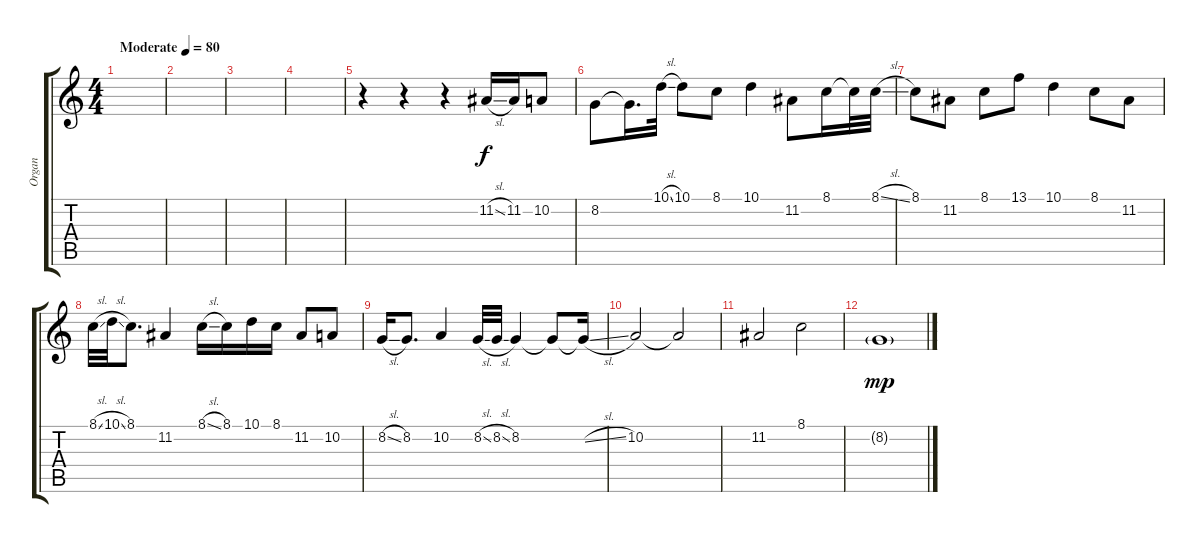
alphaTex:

\track ("Organ" "Organ") {instrument harmonica}
\staff {score tabs}
\tuning (E4 B3 G3 D3 A2 E2) {hide}
\ts (4 4)
\tempo (80 "Moderate")
\clef g2
\ks c
|
|
|
|
r.4 r.4 r.4 11.2{sl}.16 11.2.16 10.2.8 |
8.2.8 8.2{t}.16{d} 10.1{sl}.32 10.1.8 8.1.8 10.1.4 11.2.8 8.1.16 8.1{t}.32 8.1{sl}.32 |
8.1.8 11.2.8 8.1.8 13.1.8 10.1.4 8.1.8 11.2.8 |
8.1{sl}.32 10.1{sl}.32 8.1.8{d} 11.2.4 8.1{sl}.16 8.1.16 10.1.16 8.1.16 11.2.8 10.2.8 |
8.2{sl}.16 8.2.8{d} 10.2.4 8.2{sl}.32 8.2{sl}.32 8.2.4 8.2{t}.8 8.2{sl t}.16 |
10.2.2 10.2{t}.2 |
11.2.2 8.1.2 |
8.2{g}.1{dy mp}
